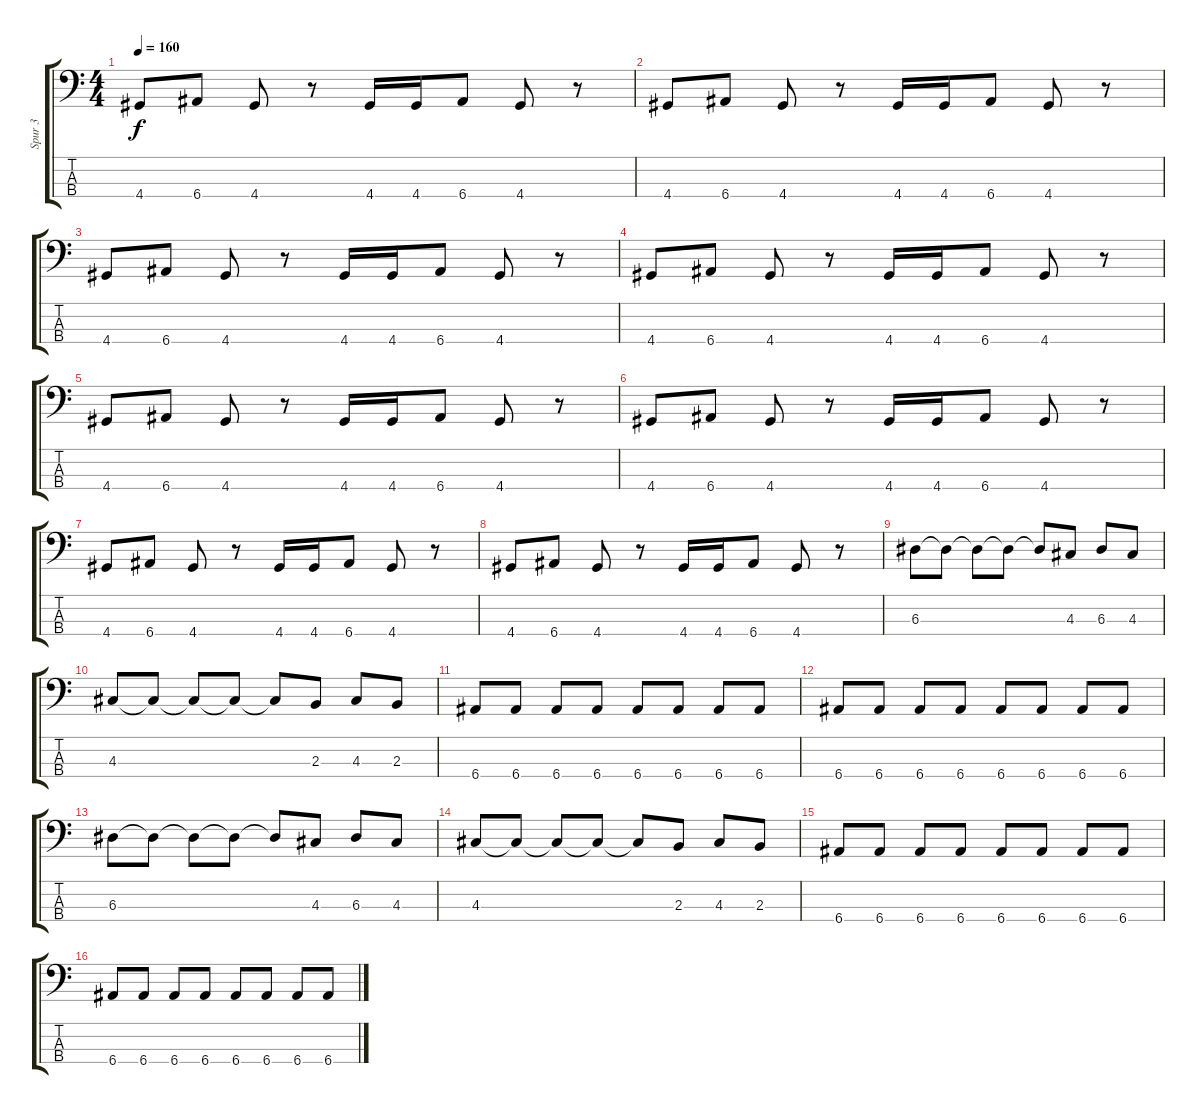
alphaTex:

\track ("Spur 3" "Spur 3") {instrument electricbasspick}
\staff {score tabs}
\tuning (G2 D2 A1 E1) {hide}
\ts (4 4)
\tempo 160
\clef f4
\ks c
4.4.8{dy f} 6.4.8 4.4.8 r.8 4.4.16 4.4.16 6.4.8 4.4.8 r.8 |
4.4.8 6.4.8 4.4.8 r.8 4.4.16 4.4.16 6.4.8 4.4.8 r.8 |
4.4.8 6.4.8 4.4.8 r.8 4.4.16 4.4.16 6.4.8 4.4.8 r.8 |
4.4.8 6.4.8 4.4.8 r.8 4.4.16 4.4.16 6.4.8 4.4.8 r.8 |
4.4.8 6.4.8 4.4.8 r.8 4.4.16 4.4.16 6.4.8 4.4.8 r.8 |
4.4.8 6.4.8 4.4.8 r.8 4.4.16 4.4.16 6.4.8 4.4.8 r.8 |
4.4.8 6.4.8 4.4.8 r.8 4.4.16 4.4.16 6.4.8 4.4.8 r.8 |
4.4.8 6.4.8 4.4.8 r.8 4.4.16 4.4.16 6.4.8 4.4.8 r.8 |
6.3.8 6.3{t}.8 6.3{t}.8 6.3{t}.8 6.3{t}.8 4.3.8 6.3.8 4.3.8 |
4.3.8 4.3{t}.8 4.3{t}.8 4.3{t}.8 4.3{t}.8 2.3.8 4.3.8 2.3.8 |
6.4.8 6.4.8 6.4.8 6.4.8 6.4.8 6.4.8 6.4.8 6.4.8 |
6.4.8 6.4.8 6.4.8 6.4.8 6.4.8 6.4.8 6.4.8 6.4.8 |
6.3.8 6.3{t}.8 6.3{t}.8 6.3{t}.8 6.3{t}.8 4.3.8 6.3.8 4.3.8 |
4.3.8 4.3{t}.8 4.3{t}.8 4.3{t}.8 4.3{t}.8 2.3.8 4.3.8 2.3.8 |
6.4.8 6.4.8 6.4.8 6.4.8 6.4.8 6.4.8 6.4.8 6.4.8 |
6.4.8 6.4.8 6.4.8 6.4.8 6.4.8 6.4.8 6.4.8 6.4.8
